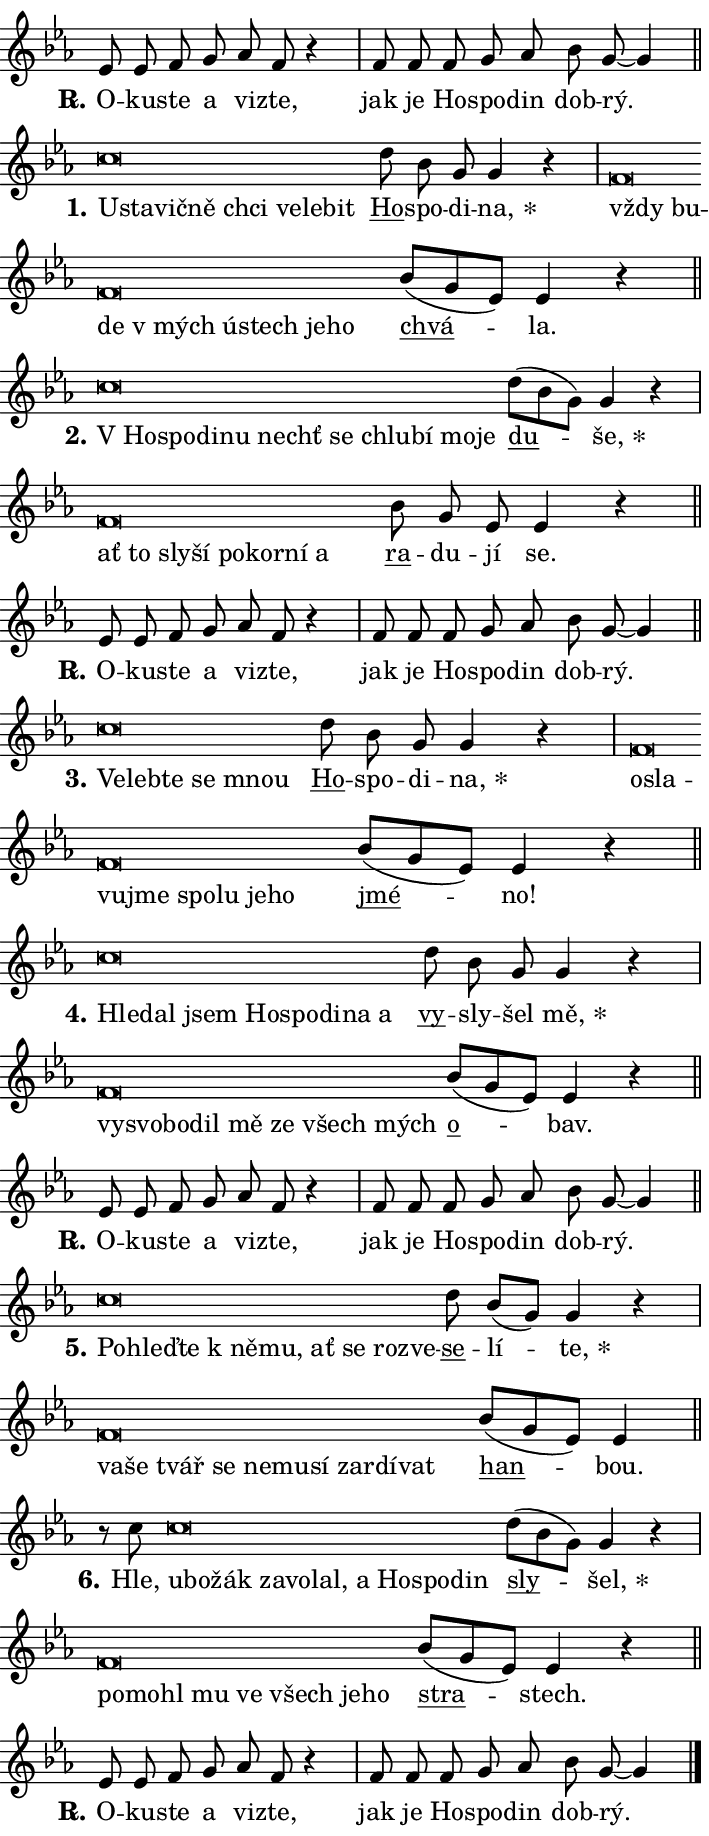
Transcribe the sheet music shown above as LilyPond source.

\version "2.24.0"
\header { tagline = "" }
\paper {
  indent = 0\cm
  top-margin = 0\cm
  right-margin = 0.13\cm % to fit lyric hyphens
  bottom-margin = 0\cm
  left-margin = 0\cm
  paper-width = 12\cm
  page-breaking = #ly:one-page-breaking
  system-system-spacing.basic-distance = #11
  score-system-spacing.basic-distance = #11
  ragged-last = ##f
}


%% Author: Thomas Morley
%% https://lists.gnu.org/archive/html/lilypond-user/2020-05/msg00002.html
#(define (line-position grob)
"Returns position of @var[grob} in current system:
   @code{'start}, if at first time-step
   @code{'end}, if at last time-step
   @code{'middle} otherwise
"
  (let* ((col (ly:item-get-column grob))
         (ln (ly:grob-object col 'left-neighbor))
         (rn (ly:grob-object col 'right-neighbor))
         (col-to-check-left (if (ly:grob? ln) ln col))
         (col-to-check-right (if (ly:grob? rn) rn col))
         (break-dir-left
           (and
             (ly:grob-property col-to-check-left 'non-musical #f)
             (ly:item-break-dir col-to-check-left)))
         (break-dir-right
           (and
             (ly:grob-property col-to-check-right 'non-musical #f)
             (ly:item-break-dir col-to-check-right))))
        (cond ((eqv? 1 break-dir-left) 'start)
              ((eqv? -1 break-dir-right) 'end)
              (else 'middle))))

#(define (tranparent-at-line-position vctor)
  (lambda (grob)
  "Relying on @code{line-position} select the relevant enry from @var{vctor}.
Used to determine transparency,"
    (case (line-position grob)
      ((end) (not (vector-ref vctor 0)))
      ((middle) (not (vector-ref vctor 1)))
      ((start) (not (vector-ref vctor 2))))))

noteHeadBreakVisibility =
#(define-music-function (break-visibility)(vector?)
"Makes @code{NoteHead}s transparent relying on @var{break-visibility}"
#{
  \override NoteHead.transparent =
    #(tranparent-at-line-position break-visibility)
#})

#(define delete-ledgers-for-transparent-note-heads
  (lambda (grob)
    "Reads whether a @code{NoteHead} is transparent.
If so this @code{NoteHead} is removed from @code{'note-heads} from
@var{grob}, which is supposed to be @code{LedgerLineSpanner}.
As a result ledgers are not printed for this @code{NoteHead}"
    (let* ((nhds-array (ly:grob-object grob 'note-heads))
           (nhds-list
             (if (ly:grob-array? nhds-array)
                 (ly:grob-array->list nhds-array)
                 '()))
           ;; Relies on the transparent-property being done before
           ;; Staff.LedgerLineSpanner.after-line-breaking is executed.
           ;; This is fragile ...
           (to-keep
             (remove
               (lambda (nhd)
                 (ly:grob-property nhd 'transparent #f))
               nhds-list)))
      ;; TODO find a better method to iterate over grob-arrays, similiar
      ;; to filter/remove etc for lists
      ;; For now rebuilt from scratch
      (set! (ly:grob-object grob 'note-heads)  '())
      (for-each
        (lambda (nhd)
          (ly:pointer-group-interface::add-grob grob 'note-heads nhd))
        to-keep))))

squashNotes = {
  \override NoteHead.X-extent = #'(-0.2 . 0.2)
  \override NoteHead.Y-extent = #'(-0.75 . 0)
  \override NoteHead.stencil =
    #(lambda (grob)
       (let ((pos (ly:grob-property grob 'staff-position)))
         (begin
           (if (< pos -7) (display "ERROR: Lower brevis then expected\n") (display ""))
           (if (<= pos -6) ly:text-interface::print ly:note-head::print))))
}
unSquashNotes = {
  \revert NoteHead.X-extent
  \revert NoteHead.Y-extent
  \revert NoteHead.stencil
}

hideNotes = \noteHeadBreakVisibility #begin-of-line-visible
unHideNotes = \noteHeadBreakVisibility #all-visible

% work-around for resetting accidentals
% https://lilypond.org/doc/v2.23/Documentation/notation/displaying-rhythms#unmetered-music
cadenzaMeasure = {
  \cadenzaOff
  \partial 1024 s1024
  \cadenzaOn
}

#(define-markup-command (accent layout props text) (markup?)
  "Underline accented syllable"
  (interpret-markup layout props
    #{\markup \override #'(offset . 4.3) \underline { #text }#}))

responsum = \markup \concat {
  "R" \hspace #-1.05 \path #0.1 #'((moveto 0 0.07) (lineto 0.9 0.8)) \hspace #0.05 "."
}

spaceSize = #0.6828661417322834 % exact space size for TeX Gyre Schola

\layout {
  \context {
    \Staff
    \remove "Time_signature_engraver"
    \override LedgerLineSpanner.after-line-breaking = #delete-ledgers-for-transparent-note-heads
  }
  \context {
    \Lyrics {
      \override LyricSpace.minimum-distance = \spaceSize
      \override LyricText.font-name = #"TeX Gyre Schola"
      \override LyricText.font-size = 1
      \override StanzaNumber.font-name = #"TeX Gyre Schola Bold"
      \override StanzaNumber.font-size = 1
    }
  }
  \context {
    \Score 
    \override NoteHead.text =
      #(lambda (grob) 
        (let ((pos (ly:grob-property grob 'staff-position)))
          #{\markup {
            \combine
              \halign #-0.55 \raise #(if (= pos -6) 0 0.5) \override #'(thickness . 2) \draw-line #'(3.2 . 0)
              \musicglyph "noteheads.sM1"
          }#}))
  }
}

% magnetic-lyrics.ily
%
%   written by
%     Jean Abou Samra <jean@abou-samra.fr>
%     Werner Lemberg <wl@gnu.org>
%
%   adapted by
%     Jiri Hon <jiri.hon@gmail.com>
%
% Version 2022-Apr-15

% https://www.mail-archive.com/lilypond-user@gnu.org/msg149350.html

#(define (Left_hyphen_pointer_engraver context)
   "Collect syllable-hyphen-syllable occurrences in lyrics and store
them in properties.  This engraver only looks to the left.  For
example, if the lyrics input is @code{foo -- bar}, it does the
following.

@itemize @bullet
@item
Set the @code{text} property of the @code{LyricHyphen} grob between
@q{foo} and @q{bar} to @code{foo}.

@item
Set the @code{left-hyphen} property of the @code{LyricText} grob with
text @q{foo} to the @code{LyricHyphen} grob between @q{foo} and
@q{bar}.
@end itemize

Use this auxiliary engraver in combination with the
@code{lyric-@/text::@/apply-@/magnetic-@/offset!} hook."
   (let ((hyphen #f)
         (text #f))
     (make-engraver
      (acknowledgers
       ((lyric-syllable-interface engraver grob source-engraver)
        (set! text grob)))
      (end-acknowledgers
       ((lyric-hyphen-interface engraver grob source-engraver)
        ;(when (not (grob::has-interface grob 'lyric-space-interface))
          (set! hyphen grob)));)
      ((stop-translation-timestep engraver)
       (when (and text hyphen)
         (ly:grob-set-object! text 'left-hyphen hyphen))
       (set! text #f)
       (set! hyphen #f)))))

#(define (lyric-text::apply-magnetic-offset! grob)
   "If the space between two syllables is less than the value in
property @code{LyricText@/.details@/.squash-threshold}, move the right
syllable to the left so that it gets concatenated with the left
syllable.

Use this function as a hook for
@code{LyricText@/.after-@/line-@/breaking} if the
@code{Left_@/hyphen_@/pointer_@/engraver} is active."
   (let ((hyphen (ly:grob-object grob 'left-hyphen #f)))
     (when hyphen
       (let ((left-text (ly:spanner-bound hyphen LEFT)))
         (when (grob::has-interface left-text 'lyric-syllable-interface)
           (let* ((common (ly:grob-common-refpoint grob left-text X))
                  (this-x-ext (ly:grob-extent grob common X))
                  (left-x-ext
                   (begin
                     ;; Trigger magnetism for left-text.
                     (ly:grob-property left-text 'after-line-breaking)
                     (ly:grob-extent left-text common X)))
                  ;; `delta` is the gap width between two syllables.
                  (delta (- (interval-start this-x-ext)
                            (interval-end left-x-ext)))
                  (details (ly:grob-property grob 'details))
                  (threshold (assoc-get 'squash-threshold details 0.2)))
             (when (< delta threshold)
               (let* (;; We have to manipulate the input text so that
                      ;; ligatures crossing syllable boundaries are not
                      ;; disabled.  For languages based on the Latin
                      ;; script this is essentially a beautification.
                      ;; However, for non-Western scripts it can be a
                      ;; necessity.
                      (lt (ly:grob-property left-text 'text))
                      (rt (ly:grob-property grob 'text))
                      (is-space (grob::has-interface hyphen 'lyric-space-interface))
                      (space (if is-space " " ""))
                      (extra-delta (if is-space spaceSize 0))
                      ;; Append new syllable.
                      (ltrt-space (if (and (string? lt) (string? rt))
                                (string-append lt space rt)
                                (make-concat-markup (list lt space rt))))
                      ;; Right-align `ltrt` to the right side.
                      (ltrt-space-markup (grob-interpret-markup
                               grob
                               (make-translate-markup
                                (cons (interval-length this-x-ext) 0)
                                (make-right-align-markup ltrt-space)))))
                 (begin
                   ;; Don't print `left-text`.
                   (ly:grob-set-property! left-text 'stencil #f)
                   ;; Set text and stencil (which holds all collected
                   ;; syllables so far) and shift it to the left.
                   (ly:grob-set-property! grob 'text ltrt-space)
                   (ly:grob-set-property! grob 'stencil ltrt-space-markup)
                   (ly:grob-translate-axis! grob (- (- delta extra-delta)) X))))))))))


#(define (lyric-hyphen::displace-bounds-first grob)
   ;; Make very sure this callback isn't triggered too early.
   (let ((left (ly:spanner-bound grob LEFT))
         (right (ly:spanner-bound grob RIGHT)))
     (ly:grob-property left 'after-line-breaking)
     (ly:grob-property right 'after-line-breaking)
     (ly:lyric-hyphen::print grob)))

squashThreshold = #0.4

\layout {
  \context {
    \Lyrics
    \consists #Left_hyphen_pointer_engraver
    \override LyricText.after-line-breaking =
      #lyric-text::apply-magnetic-offset!
    \override LyricHyphen.stencil = #lyric-hyphen::displace-bounds-first
    \override LyricText.details.squash-threshold = \squashThreshold
    \override LyricHyphen.minimum-distance = 0
    \override LyricHyphen.minimum-length = \squashThreshold
  }
}

squashText = \override LyricText.details.squash-threshold = 9999
unSquashText = \override LyricText.details.squash-threshold = \squashThreshold

leftText = \override LyricText.self-alignment-X = #LEFT
unLeftText = \revert LyricText.self-alignment-X

starOffset = #(lambda (grob) 
                (let ((x_offset (ly:self-alignment-interface::aligned-on-x-parent grob)))
                  (if (= x_offset 0) 0 (+ x_offset 1.2))))

star = #(define-music-function (syllable)(string?)
"Append star separator at the end of a syllable"
#{
  \once \override LyricText.X-offset = #starOffset
  \lyricmode { \markup {
    #syllable
    \override #'((font-name . "TeX Gyre Schola Bold")) \hspace #0.2 \lower #0.65 \larger "*"
  } }
#})

starAccent = #(define-music-function (syllable)(string?)
"Append star separator at the end of a syllable and make accent"
#{
  \once \override LyricText.X-offset = #starOffset
  \lyricmode { \markup {
    \accent #syllable
    \override #'((font-name . "TeX Gyre Schola Bold")) \hspace #0.2 \lower #0.65 \larger "*"
  } }
#})

breath = #(define-music-function (syllable)(string?)
"Append breathing indicator at the end of a syllable"
#{
  \lyricmode { \markup { #syllable "+" } }
#})

optionalBreath = #(define-music-function (syllable)(string?)
"Append optional breathing indicator at the end of a syllable"
#{
  \lyricmode { \markup { #syllable "(+)" } }
#})


\score {
    <<
        \new Voice = "melody" { \cadenzaOn \key es \major \relative { es'8 es f g as f r4 \cadenzaMeasure \bar "|" f8 f \bar "" f g as \bar "" bes g~ g4 \cadenzaMeasure \bar "||" \break } }
        \new Lyrics \lyricsto "melody" { \lyricmode { \set stanza = \responsum
O -- ku -- ste a vi -- zte, jak je Ho -- spo -- din dob -- rý. } }
    >>
    \layout {}
}

\score {
    <<
        \new Voice = "melody" { \cadenzaOn \key es \major \relative { \squashNotes c''\breve*1/16 \hideNotes \breve*1/16 \bar "" \breve*1/16 \bar "" \breve*1/16 \bar "" \breve*1/16 \bar "" \breve*1/16 \bar "" \breve*1/16 \breve*1/16 \bar "" \unHideNotes \unSquashNotes \bar "" d8 bes g g4 r \cadenzaMeasure \bar "|" \squashNotes f\breve*1/16 \hideNotes \breve*1/16 \bar "" \breve*1/16 \bar "" \breve*1/16 \bar "" \breve*1/16 \bar "" \breve*1/16 \bar "" \breve*1/16 \breve*1/16 \bar "" \unHideNotes \unSquashNotes \bar "" bes8[( g es)] es4 r \cadenzaMeasure \bar "||" \break } }
        \new Lyrics \lyricsto "melody" { \lyricmode { \set stanza = "1."
\leftText U -- \squashText sta -- vič -- ně chci ve -- le -- bit \unLeftText \unSquashText \markup \accent Ho -- spo -- di -- \star na, \leftText vždy \squashText bu -- de "v mých" ú -- stech je -- ho \unLeftText \unSquashText \markup \accent chvá -- la. } }
    >>
    \layout {}
}

\score {
    <<
        \new Voice = "melody" { \cadenzaOn \key es \major \relative { \squashNotes c''\breve*1/16 \hideNotes \breve*1/16 \bar "" \breve*1/16 \bar "" \breve*1/16 \bar "" \breve*1/16 \bar "" \breve*1/16 \bar "" \breve*1/16 \bar "" \breve*1/16 \bar "" \breve*1/16 \breve*1/16 \bar "" \unHideNotes \unSquashNotes \bar "" d8[( bes g)] g4 r \cadenzaMeasure \bar "|" \squashNotes f\breve*1/16 \hideNotes \breve*1/16 \bar "" \breve*1/16 \bar "" \breve*1/16 \bar "" \breve*1/16 \bar "" \breve*1/16 \bar "" \breve*1/16 \breve*1/16 \bar "" \unHideNotes \unSquashNotes \bar "" bes8 g es es4 r \cadenzaMeasure \bar "||" \break } }
        \new Lyrics \lyricsto "melody" { \lyricmode { \set stanza = "2."
\leftText "V Ho" -- \squashText spo -- di -- nu nechť se chlu -- bí mo -- je \unLeftText \unSquashText \markup \accent du -- \star še, \leftText ať \squashText to sly -- ší po -- kor -- ní a \unLeftText \unSquashText \markup \accent ra -- du -- jí se. } }
    >>
    \layout {}
}

\score {
    <<
        \new Voice = "melody" { \cadenzaOn \key es \major \relative { es'8 es f g as f r4 \cadenzaMeasure \bar "|" f8 f \bar "" f g as \bar "" bes g~ g4 \cadenzaMeasure \bar "||" \break } }
        \new Lyrics \lyricsto "melody" { \lyricmode { \set stanza = \responsum
O -- ku -- ste a vi -- zte, jak je Ho -- spo -- din dob -- rý. } }
    >>
    \layout {}
}

\score {
    <<
        \new Voice = "melody" { \cadenzaOn \key es \major \relative { \squashNotes c''\breve*1/16 \hideNotes \breve*1/16 \bar "" \breve*1/16 \bar "" \breve*1/16 \breve*1/16 \bar "" \unHideNotes \unSquashNotes \bar "" d8 bes g g4 r \cadenzaMeasure \bar "|" \squashNotes f\breve*1/16 \hideNotes \breve*1/16 \bar "" \breve*1/16 \bar "" \breve*1/16 \bar "" \breve*1/16 \bar "" \breve*1/16 \bar "" \breve*1/16 \breve*1/16 \bar "" \unHideNotes \unSquashNotes \bar "" bes8[( g es)] es4 r \cadenzaMeasure \bar "||" \break } }
        \new Lyrics \lyricsto "melody" { \lyricmode { \set stanza = "3."
\leftText Ve -- \squashText leb -- te se mnou \unLeftText \unSquashText \markup \accent Ho -- spo -- di -- \star na, \leftText o -- \squashText sla -- vu -- jme spo -- lu je -- ho \unLeftText \unSquashText \markup \accent jmé -- no! } }
    >>
    \layout {}
}

\score {
    <<
        \new Voice = "melody" { \cadenzaOn \key es \major \relative { \squashNotes c''\breve*1/16 \hideNotes \breve*1/16 \bar "" \breve*1/16 \bar "" \breve*1/16 \bar "" \breve*1/16 \bar "" \breve*1/16 \bar "" \breve*1/16 \breve*1/16 \bar "" \unHideNotes \unSquashNotes \bar "" d8 bes g g4 r \cadenzaMeasure \bar "|" \squashNotes f\breve*1/16 \hideNotes \breve*1/16 \bar "" \breve*1/16 \bar "" \breve*1/16 \bar "" \breve*1/16 \bar "" \breve*1/16 \bar "" \breve*1/16 \breve*1/16 \bar "" \unHideNotes \unSquashNotes \bar "" bes8[( g es)] es4 r \cadenzaMeasure \bar "||" \break } }
        \new Lyrics \lyricsto "melody" { \lyricmode { \set stanza = "4."
\leftText Hle -- \squashText dal jsem Ho -- spo -- di -- na a \unLeftText \unSquashText \markup \accent vy -- sly -- šel \star mě, \leftText vy -- \squashText svo -- bo -- dil mě ze všech mých \unLeftText \unSquashText \markup \accent o -- bav. } }
    >>
    \layout {}
}

\score {
    <<
        \new Voice = "melody" { \cadenzaOn \key es \major \relative { es'8 es f g as f r4 \cadenzaMeasure \bar "|" f8 f \bar "" f g as \bar "" bes g~ g4 \cadenzaMeasure \bar "||" \break } }
        \new Lyrics \lyricsto "melody" { \lyricmode { \set stanza = \responsum
O -- ku -- ste a vi -- zte, jak je Ho -- spo -- din dob -- rý. } }
    >>
    \layout {}
}

\score {
    <<
        \new Voice = "melody" { \cadenzaOn \key es \major \relative { \squashNotes c''\breve*1/16 \hideNotes \breve*1/16 \bar "" \breve*1/16 \bar "" \breve*1/16 \bar "" \breve*1/16 \bar "" \breve*1/16 \bar "" \breve*1/16 \bar "" \breve*1/16 \breve*1/16 \bar "" \unHideNotes \unSquashNotes \bar "" d8 bes[( g)] g4 r \cadenzaMeasure \bar "|" \squashNotes f\breve*1/16 \hideNotes \breve*1/16 \bar "" \breve*1/16 \bar "" \breve*1/16 \bar "" \breve*1/16 \bar "" \breve*1/16 \bar "" \breve*1/16 \bar "" \breve*1/16 \bar "" \breve*1/16 \breve*1/16 \bar "" \unHideNotes \unSquashNotes \bar "" bes8[( g es)] es4 \cadenzaMeasure \bar "||" \break } }
        \new Lyrics \lyricsto "melody" { \lyricmode { \set stanza = "5."
\leftText Po -- \squashText hleď -- te "k ně" -- mu, ať se roz -- ve -- \unLeftText \unSquashText \markup \accent se -- lí -- \star te, \leftText va -- \squashText še tvář se ne -- mu -- sí za -- rdí -- vat \unLeftText \unSquashText \markup \accent han -- bou. } }
    >>
    \layout {}
}

\score {
    <<
        \new Voice = "melody" { \cadenzaOn \key es \major \relative { r8 c'' \squashNotes c\breve*1/16 \hideNotes \breve*1/16 \bar "" \breve*1/16 \bar "" \breve*1/16 \bar "" \breve*1/16 \bar "" \breve*1/16 \bar "" \breve*1/16 \bar "" \breve*1/16 \bar "" \breve*1/16 \breve*1/16 \bar "" \unHideNotes \unSquashNotes \bar "" d8[( bes g)] g4 r \cadenzaMeasure \bar "|" \squashNotes f\breve*1/16 \hideNotes \breve*1/16 \bar "" \breve*1/16 \bar "" \breve*1/16 \bar "" \breve*1/16 \bar "" \breve*1/16 \bar "" \breve*1/16 \breve*1/16 \bar "" \unHideNotes \unSquashNotes \bar "" bes8[( g es)] es4 r \cadenzaMeasure \bar "||" \break } }
        \new Lyrics \lyricsto "melody" { \lyricmode { \set stanza = "6."
Hle, \leftText u -- \squashText bo -- žák za -- vo -- lal, a Ho -- spo -- din \unLeftText \unSquashText \markup \accent sly -- \star šel, \leftText po -- \squashText mo -- hl mu ve všech je -- ho \unLeftText \unSquashText \markup \accent stra -- stech. } }
    >>
    \layout {}
}

\score {
    <<
        \new Voice = "melody" { \cadenzaOn \key es \major \relative { es'8 es f g as f r4 \cadenzaMeasure \bar "|" f8 f \bar "" f g as \bar "" bes g~ g4 \cadenzaMeasure \bar "||" \break } \bar "|." }
        \new Lyrics \lyricsto "melody" { \lyricmode { \set stanza = \responsum
O -- ku -- ste a vi -- zte, jak je Ho -- spo -- din dob -- rý. } }
    >>
    \layout {}
}
